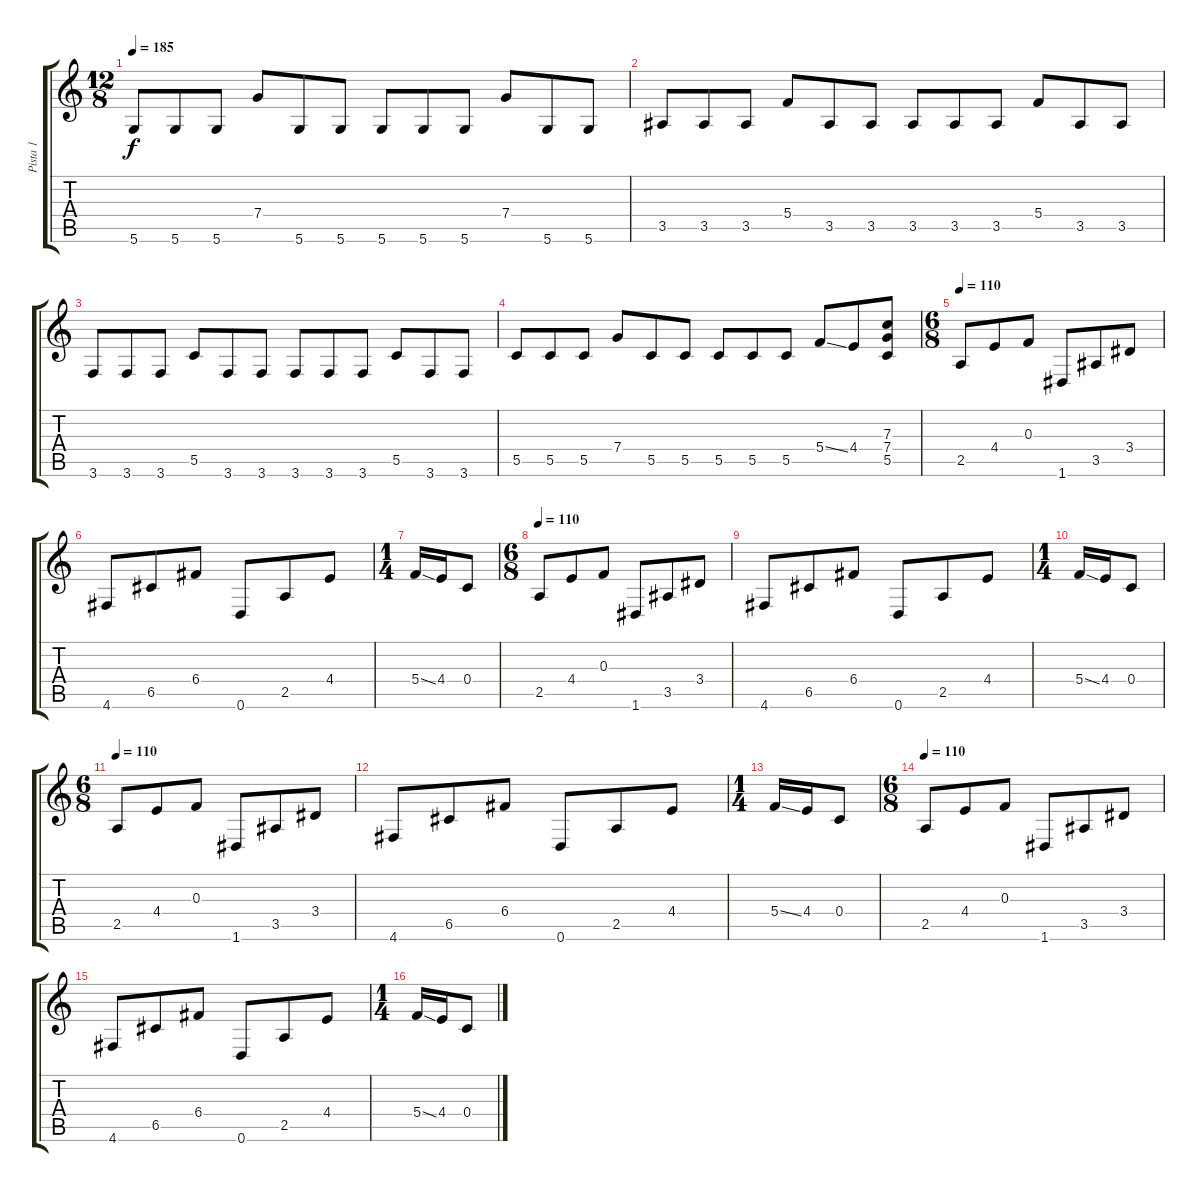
\track ("Pista 1" "Pista 1") {instrument distortionguitar}
\staff {score tabs}
\tuning (D4 A3 F3 C3 G2 D2) {hide}
\ts (12 8)
\tempo 185
\clef g2
\ks c
5.6.8{dy f} 5.6.8 5.6.8 7.4.8 5.6.8 5.6.8 5.6.8 5.6.8 5.6.8 7.4.8 5.6.8 5.6.8 |
3.5.8 3.5.8 3.5.8 5.4.8 3.5.8 3.5.8 3.5.8 3.5.8 3.5.8 5.4.8 3.5.8 3.5.8 |
3.6.8 3.6.8 3.6.8 5.5.8 3.6.8 3.6.8 3.6.8 3.6.8 3.6.8 5.5.8 3.6.8 3.6.8 |
5.5.8 5.5.8 5.5.8 7.4.8 5.5.8 5.5.8 5.5.8 5.5.8 5.5.8 5.4{ss}.8 4.4.8 (7.3 7.4 5.5).8 |
\ts (6 8)
\tempo 110
2.5.8 4.4.8 0.3.8 1.6.8 3.5.8 3.4.8 |
4.6.8 6.5.8 6.4.8 0.6.8 2.5.8 4.4.8 |
\ts (1 4)
5.4{ss}.16 4.4.16 0.4.8 |
\ts (6 8)
\tempo 110
2.5.8 4.4.8 0.3.8 1.6.8 3.5.8 3.4.8 |
4.6.8{volume 8} 6.5.8 6.4.8 0.6.8 2.5.8 4.4.8 |
\ts (1 4)
5.4{ss}.16 4.4.16 0.4.8 |
\ts (6 8)
\tempo 110
2.5.8 4.4.8 0.3.8 1.6.8 3.5.8 3.4.8 |
4.6.8 6.5.8 6.4.8 0.6.8 2.5.8 4.4.8 |
\ts (1 4)
5.4{ss}.16 4.4.16 0.4.8 |
\ts (6 8)
\tempo 110
2.5.8 4.4.8 0.3.8 1.6.8 3.5.8 3.4.8 |
4.6.8 6.5.8 6.4.8 0.6.8 2.5.8 4.4.8 |
\ts (1 4)
5.4{ss}.16 4.4.16 0.4.8
